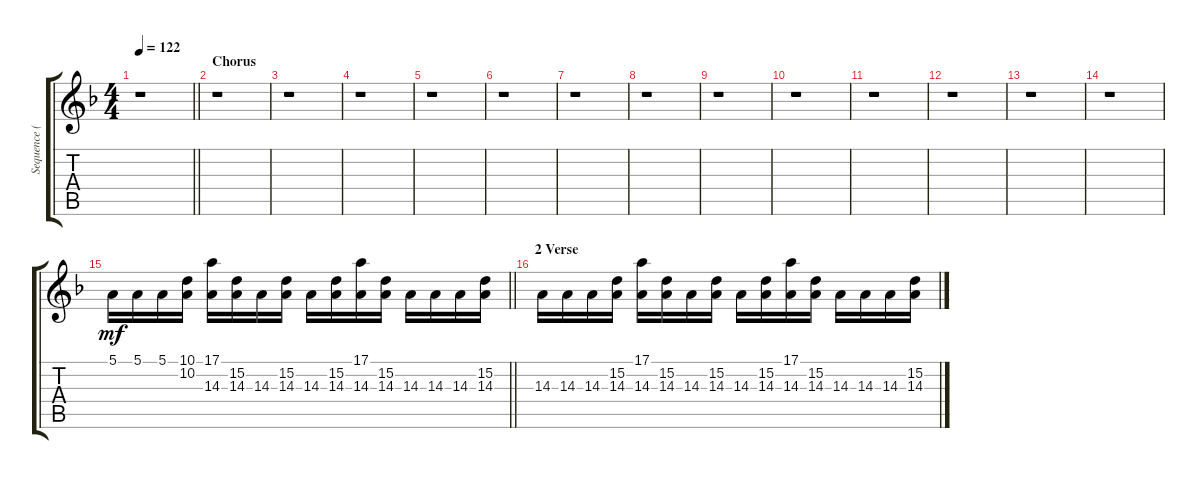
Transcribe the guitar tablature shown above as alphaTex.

\track ("Sequence (Gillian Gilbert)" "Sequence (") {instrument pad3polysynth}
\staff {score tabs}
\tuning (E4 B3 G3 D3 A2 E2) {hide}
\ts (4 4)
\tempo 122
\clef g2
\barLineRight lightlight
\ks f
r.1{dy mf} |
\section ("" "Chorus")
r.1 |
r.1 |
r.1 |
r.1 |
r.1 |
r.1 |
r.1 |
r.1 |
r.1 |
r.1 |
r.1 |
r.1 |
r.1 |
\barLineRight lightlight
5.1.16 5.1.16 5.1.16 (10.1 10.2).16 (17.1 14.3).16 (15.2 14.3).16 14.3.16 (15.2 14.3).16 14.3.16 (15.2 14.3).16 (17.1 14.3).16 (15.2 14.3).16 14.3.16 14.3.16 14.3.16 (15.2 14.3).16 |
\section ("" "2 Verse ")
14.3.16 14.3.16 14.3.16 (15.2 14.3).16 (17.1 14.3).16 (15.2 14.3).16 14.3.16 (15.2 14.3).16 14.3.16 (15.2 14.3).16 (17.1 14.3).16 (15.2 14.3).16 14.3.16 14.3.16 14.3.16 (15.2 14.3).16
